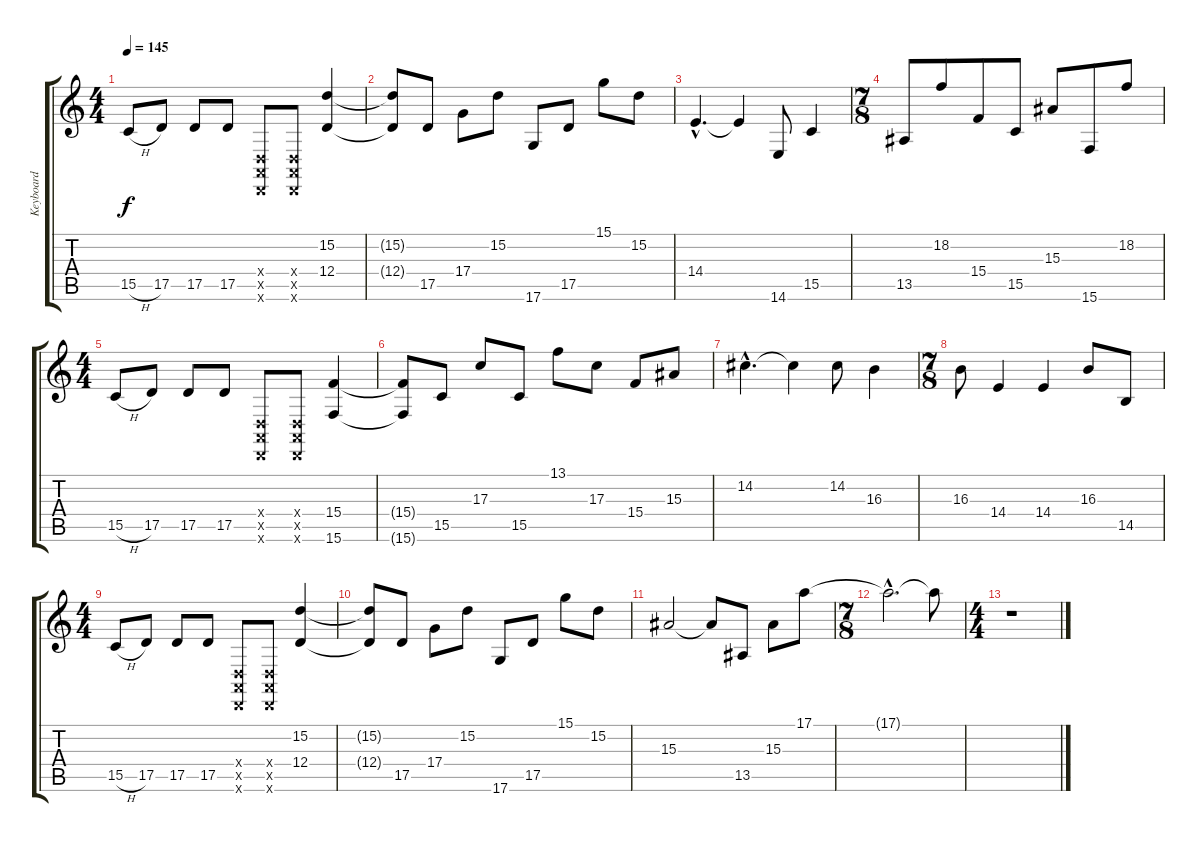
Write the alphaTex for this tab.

\track ("Keyboard" "Keyboard") {instrument lead1square}
\staff {score tabs}
\tuning (E4 B3 G3 D3 A2 D2) {hide}
\ts (4 4)
\tempo 145
\clef g2
\ks c
15.5{h}.8{dy f volume 13} 17.5.8 17.5.8 17.5.8 (0.4{x} 0.5{x} 0.6{x}).8 (0.4{x} 0.5{x} 0.6{x}).8 (15.2 12.4).4 |
(15.2{t} 12.4{t}).8 17.5.8 17.4.8 15.2.8 17.6.8 17.5.8 15.1.8 15.2.8 |
14.4{hac}.4{d volume 12} 14.4{t}.4 14.6.8 15.5.4 |
\ts (7 8)
13.5.8 18.2.8 15.4.8 15.5.8 15.3.8 15.6.8 18.2.8 |
\ts (4 4)
15.5{h}.8{volume 10} 17.5.8 17.5.8 17.5.8 (0.4{x} 0.5{x} 0.6{x}).8 (0.4{x} 0.5{x} 0.6{x}).8 (15.4 15.6).4 |
(15.4{t} 15.6{t}).8 15.5.8 17.3.8 15.5.8 13.1.8 17.3.8 15.4.8 15.3.8 |
14.2{hac}.4{d volume 8} 14.2{t}.4 14.2.8 16.3.4 |
\ts (7 8)
16.3.8{volume 7} 14.4.4 14.4.4 16.3.8 14.5.8 |
\ts (4 4)
15.5{h}.8{volume 6} 17.5.8 17.5.8 17.5.8 (0.4{x} 0.5{x} 0.6{x}).8 (0.4{x} 0.5{x} 0.6{x}).8 (15.2 12.4).4 |
(15.2{t} 12.4{t}).8{volume 4} 17.5.8 17.4.8 15.2.8 17.6.8 17.5.8 15.1.8 15.2.8 |
15.3.2{volume 2} 15.3{t}.8 13.5.8 15.3.8 17.1.8 |
\ts (7 8)
17.1{hac t}.2{d volume 1} 17.1{t}.8 |
\ts (4 4)
r.1{volume 0}
